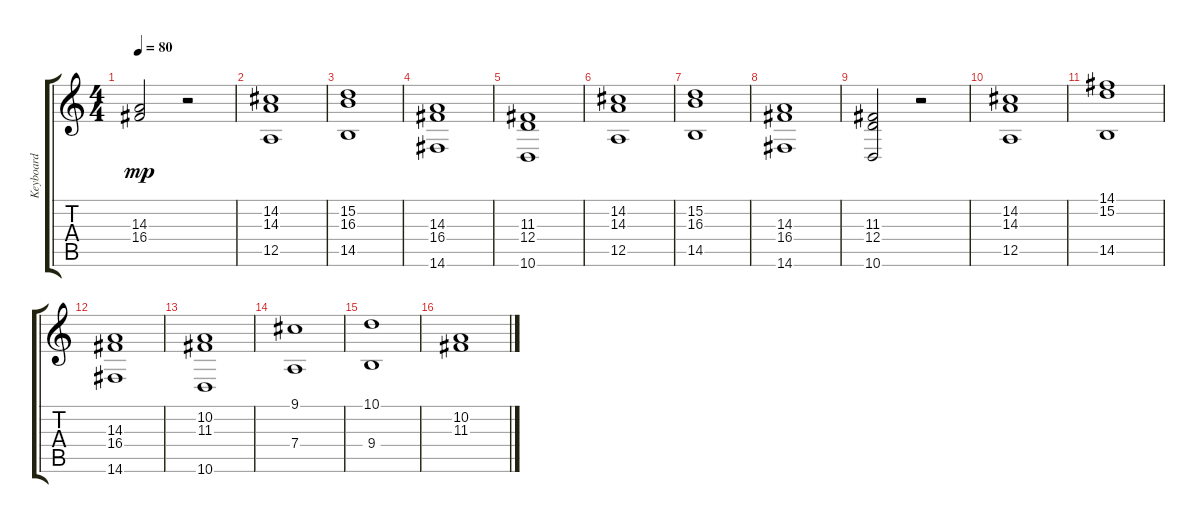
\track ("Keyboard" "Keyboard") {instrument pad4choir}
\staff {score tabs}
\tuning (E4 B3 G3 D3 A2 E2) {hide}
\ts (4 4)
\tempo 80
\clef g2
\ks c
(14.3 16.4).2{dy mp} r.2 |
(14.2 14.3 12.5).1 |
(15.2 16.3 14.5).1 |
(14.3 16.4 14.6).1 |
(11.3 12.4 10.6).1 |
(14.2 14.3 12.5).1 |
(15.2 16.3 14.5).1 |
(14.3 16.4 14.6).1 |
(11.3 12.4 10.6).2 r.2 |
(14.2 14.3 12.5).1 |
(14.1 15.2 14.5).1 |
(14.3 16.4 14.6).1 |
(10.2 11.3 10.6).1 |
(9.1 7.4).1 |
(10.1 9.4).1 |
(10.2 11.3).1
